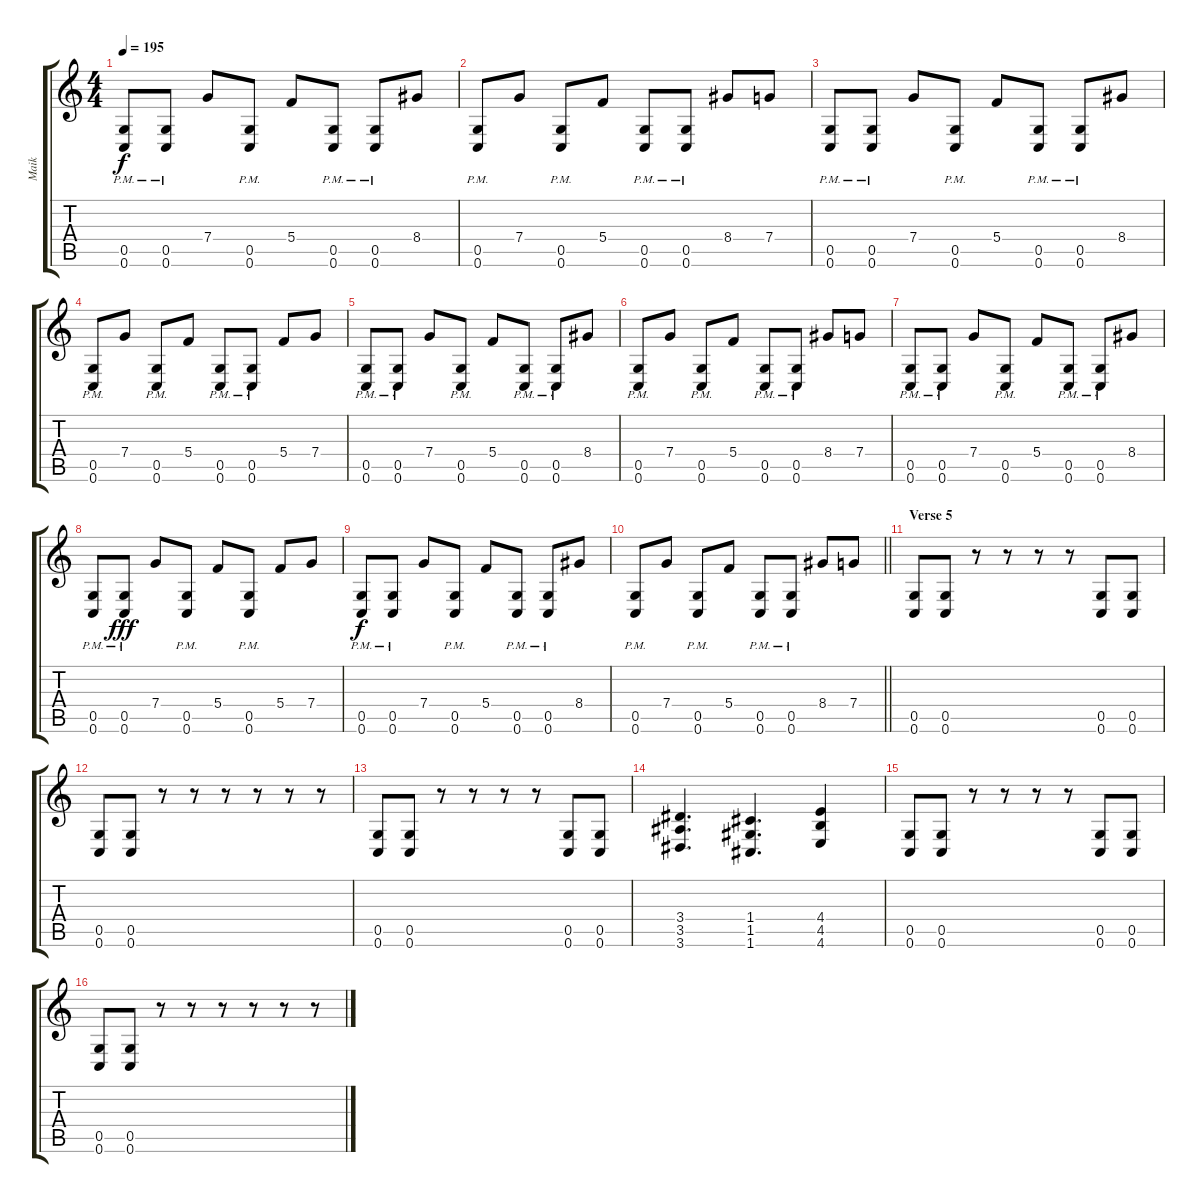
\track ("Maik" "Maik") {instrument distortionguitar}
\staff {score tabs}
\tuning (D4 A3 F3 C3 G2 C2) {hide}
\ts (4 4)
\tempo 195
\clef g2
\ks c
(0.5{pm} 0.6{pm}).8{dy f} (0.5{pm} 0.6{pm}).8 7.4.8 (0.5{pm} 0.6{pm}).8 5.4.8 (0.5{pm} 0.6{pm}).8 (0.5{pm} 0.6{pm}).8 8.4.8 |
(0.5{pm} 0.6{pm}).8 7.4.8 (0.5{pm} 0.6{pm}).8 5.4.8 (0.5{pm} 0.6{pm}).8 (0.5{pm} 0.6{pm}).8 8.4.8 7.4.8 |
(0.5{pm} 0.6{pm}).8 (0.5{pm} 0.6{pm}).8 7.4.8 (0.5{pm} 0.6{pm}).8 5.4.8 (0.5{pm} 0.6{pm}).8 (0.5{pm} 0.6{pm}).8 8.4.8 |
(0.5{pm} 0.6{pm}).8 7.4.8 (0.5{pm} 0.6{pm}).8 5.4.8 (0.5{pm} 0.6{pm}).8 (0.5{pm} 0.6{pm}).8 5.4.8 7.4.8 |
(0.5{pm} 0.6{pm}).8 (0.5{pm} 0.6{pm}).8 7.4.8 (0.5{pm} 0.6{pm}).8 5.4.8 (0.5{pm} 0.6{pm}).8 (0.5{pm} 0.6{pm}).8 8.4.8 |
(0.5{pm} 0.6{pm}).8 7.4.8 (0.5{pm} 0.6{pm}).8 5.4.8 (0.5{pm} 0.6{pm}).8 (0.5{pm} 0.6{pm}).8 8.4.8 7.4.8 |
(0.5{pm} 0.6{pm}).8 (0.5{pm} 0.6{pm}).8 7.4.8 (0.5{pm} 0.6{pm}).8 5.4.8 (0.5{pm} 0.6{pm}).8 (0.5{pm} 0.6{pm}).8 8.4.8 |
(0.5{pm} 0.6{pm}).8 (0.5{pm} 0.6{pm}).8{dy fff} 7.4.8 (0.5{pm} 0.6{pm}).8 5.4.8 (0.5{pm} 0.6{pm}).8 5.4.8 7.4.8 |
(0.5{pm} 0.6{pm}).8{dy f} (0.5{pm} 0.6{pm}).8 7.4.8 (0.5{pm} 0.6{pm}).8 5.4.8 (0.5{pm} 0.6{pm}).8 (0.5{pm} 0.6{pm}).8 8.4.8 |
\barLineRight lightlight
(0.5{pm} 0.6{pm}).8 7.4.8 (0.5{pm} 0.6{pm}).8 5.4.8 (0.5{pm} 0.6{pm}).8 (0.5{pm} 0.6{pm}).8 8.4.8 7.4.8 |
\section ("" "Verse 5")
(0.5 0.6).8 (0.5 0.6).8 r.8 r.8 r.8 r.8 (0.5 0.6).8 (0.5 0.6).8 |
(0.5 0.6).8 (0.5 0.6).8 r.8 r.8 r.8 r.8 r.8 r.8 |
(0.5 0.6).8 (0.5 0.6).8 r.8 r.8 r.8 r.8 (0.5 0.6).8 (0.5 0.6).8 |
(3.4 3.5 3.6).4{d} (1.4 1.5 1.6).4{d} (4.4 4.5 4.6).4 |
(0.5 0.6).8 (0.5 0.6).8 r.8 r.8 r.8 r.8 (0.5 0.6).8 (0.5 0.6).8 |
(0.5 0.6).8 (0.5 0.6).8 r.8 r.8 r.8 r.8 r.8 r.8
